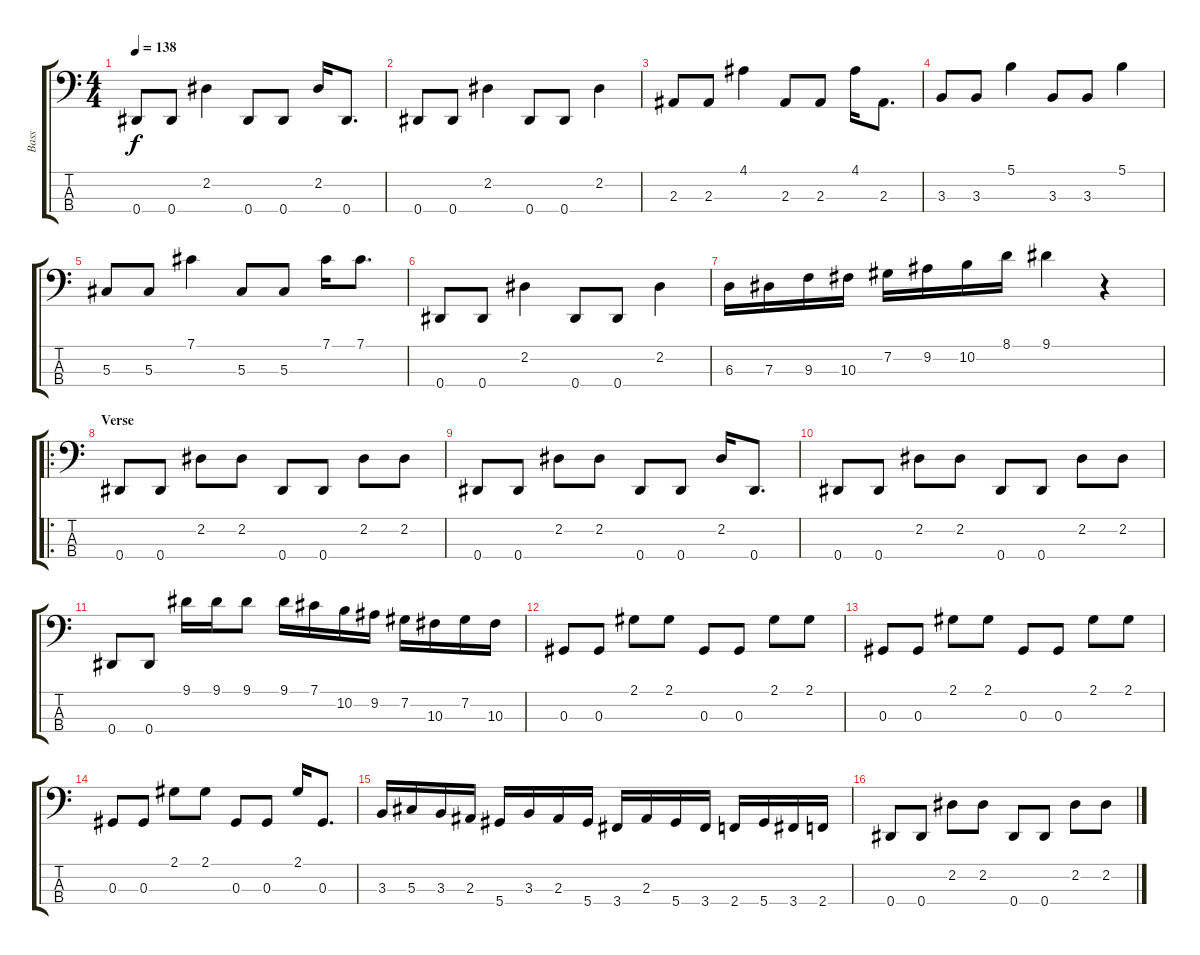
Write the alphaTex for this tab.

\track ("Bass" "Bass") {instrument electricbasspick}
\staff {score tabs}
\tuning (Gb2 Db2 Ab1 Eb1) {hide}
\ts (4 4)
\tempo 138
\clef f4
\ks c
0.4.8{dy f} 0.4.8 2.2.4 0.4.8 0.4.8 2.2.16 0.4.8{d} |
0.4.8 0.4.8 2.2.4 0.4.8 0.4.8 2.2.4 |
2.3.8 2.3.8 4.1.4 2.3.8 2.3.8 4.1.16 2.3.8{d} |
3.3.8 3.3.8 5.1.4 3.3.8 3.3.8 5.1.4 |
5.3.8 5.3.8 7.1.4 5.3.8 5.3.8 7.1.16 7.1.8{d} |
0.4.8 0.4.8 2.2.4 0.4.8 0.4.8 2.2.4 |
6.3.16 7.3.16 9.3.16 10.3.16 7.2.16 9.2.16 10.2.16 8.1.16 9.1.4 r.4 |
\ro
\section ("" "Verse")
0.4.8 0.4.8 2.2.8 2.2.8 0.4.8 0.4.8 2.2.8 2.2.8 |
0.4.8 0.4.8 2.2.8 2.2.8 0.4.8 0.4.8 2.2.16 0.4.8{d} |
0.4.8 0.4.8 2.2.8 2.2.8 0.4.8 0.4.8 2.2.8 2.2.8 |
0.4.8 0.4.8 9.1.16 9.1.16 9.1.8 9.1.16 7.1.16 10.2.16 9.2.16 7.2.16 10.3.16 7.2.16 10.3.16 |
0.3.8 0.3.8 2.1.8 2.1.8 0.3.8 0.3.8 2.1.8 2.1.8 |
0.3.8 0.3.8 2.1.8 2.1.8 0.3.8 0.3.8 2.1.8 2.1.8 |
0.3.8 0.3.8 2.1.8 2.1.8 0.3.8 0.3.8 2.1.16 0.3.8{d} |
3.3.16 5.3.16 3.3.16 2.3.16 5.4.16 3.3.16 2.3.16 5.4.16 3.4.16 2.3.16 5.4.16 3.4.16 2.4.16 5.4.16 3.4.16 2.4.16 |
0.4.8 0.4.8 2.2.8 2.2.8 0.4.8 0.4.8 2.2.8 2.2.8
